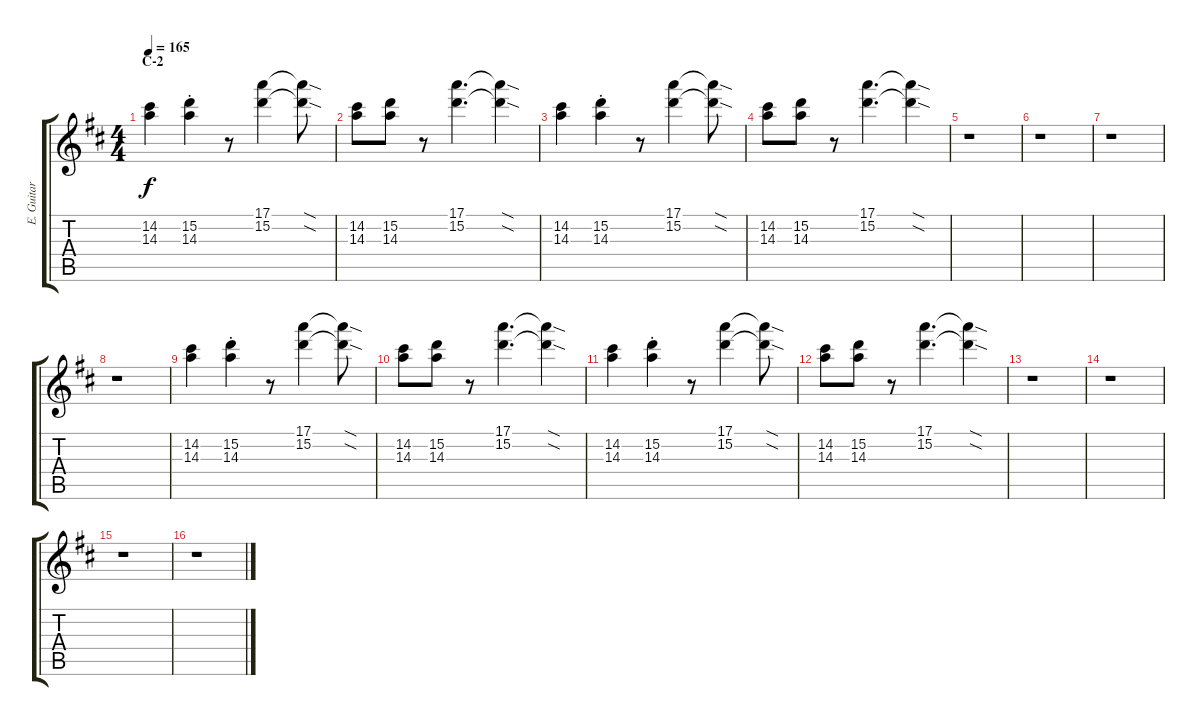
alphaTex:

\track ("E. Guitar II" "E. Guitar ") {instrument overdrivenguitar}
\staff {score tabs}
\tuning (E4 B3 G3 D3 A2 E2) {hide}
\ts (4 4)
\section ("" "C-2")
\tempo 165
\clef g2
\ks d
(14.2 14.3).4{dy f} (15.2{st} 14.3{st}).4 r.8 (17.1 15.2).4 (17.1{sod t} 15.2{sod t}).8 |
(14.2 14.3).8 (15.2 14.3).8 r.8 (17.1 15.2).4{d} (17.1{sod t} 15.2{sod t}).4 |
(14.2 14.3).4 (15.2{st} 14.3{st}).4 r.8 (17.1 15.2).4 (17.1{sod t} 15.2{sod t}).8 |
(14.2 14.3).8 (15.2 14.3).8 r.8 (17.1 15.2).4{d} (17.1{sod t} 15.2{sod t}).4 |
r.1 |
r.1 |
r.1 |
r.1 |
(14.2 14.3).4 (15.2{st} 14.3{st}).4 r.8 (17.1 15.2).4 (17.1{sod t} 15.2{sod t}).8 |
(14.2 14.3).8 (15.2 14.3).8 r.8 (17.1 15.2).4{d} (17.1{sod t} 15.2{sod t}).4 |
(14.2 14.3).4 (15.2{st} 14.3{st}).4 r.8 (17.1 15.2).4 (17.1{sod t} 15.2{sod t}).8 |
(14.2 14.3).8 (15.2 14.3).8 r.8 (17.1 15.2).4{d} (17.1{sod t} 15.2{sod t}).4 |
r.1 |
r.1 |
r.1 |
r.1
